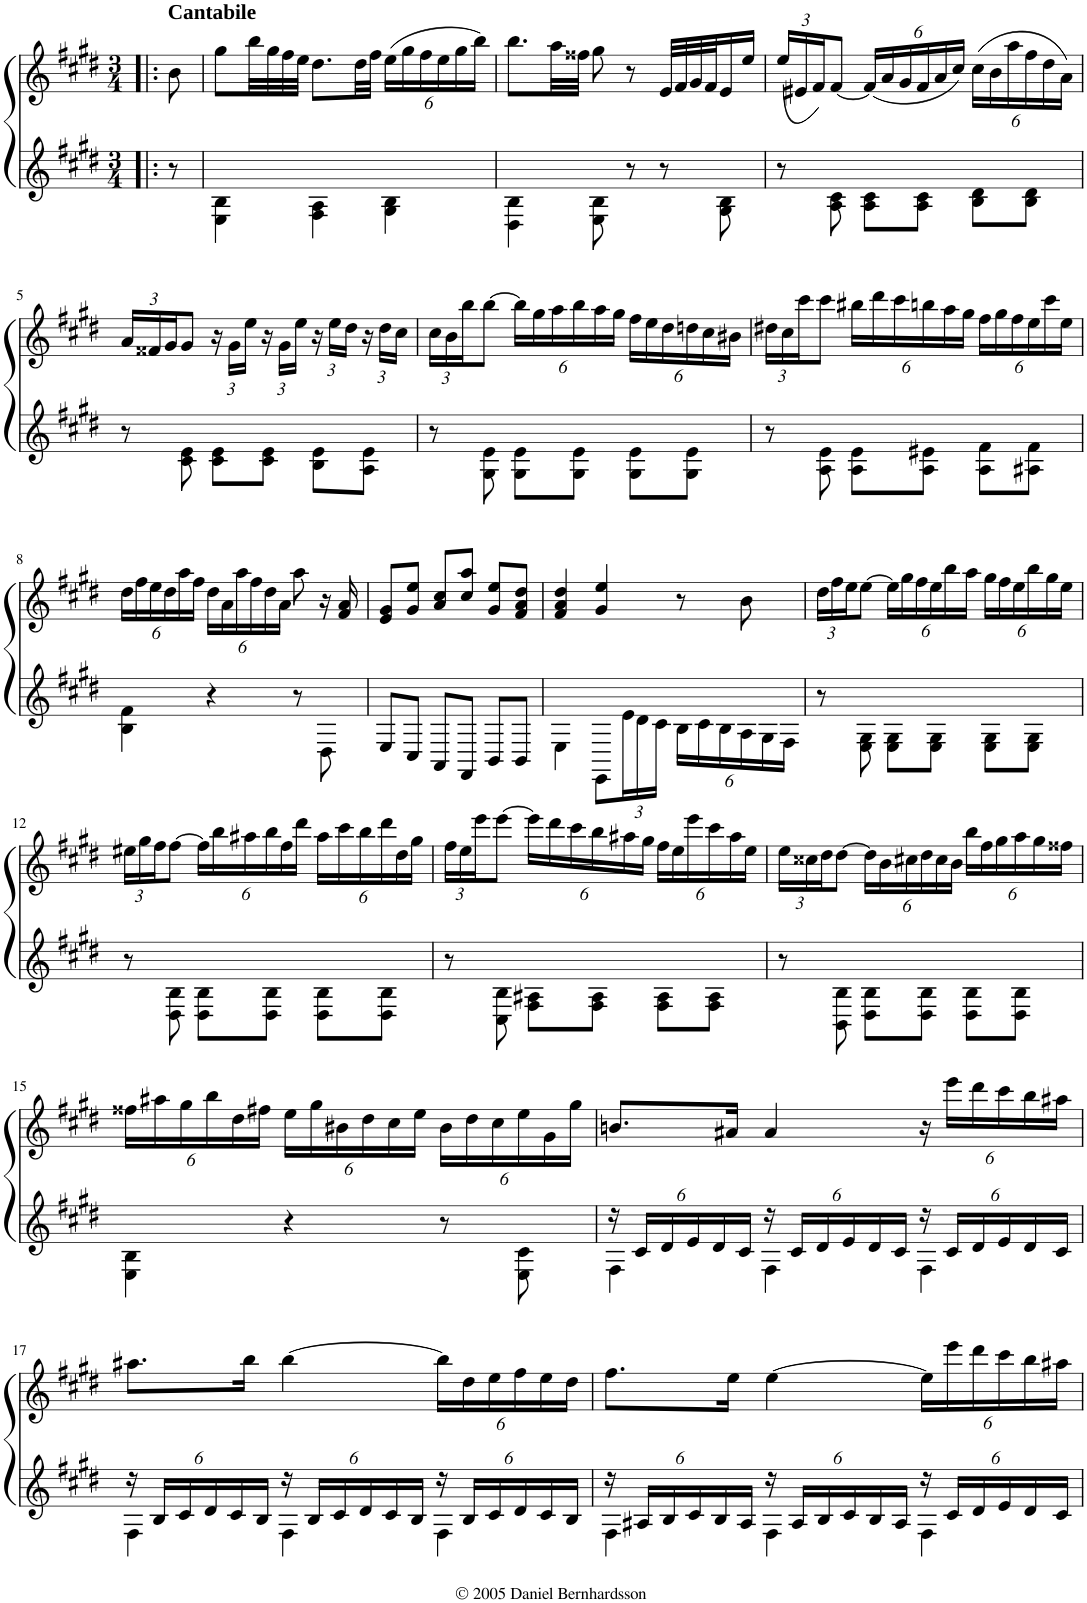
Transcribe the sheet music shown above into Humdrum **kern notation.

**kern	**kern
*part1	*part1
*staff2	*staff1
*I"Piano	*
*I'Pno.	*
*clefG2	*clefG2
*k[f#c#g#d#]	*k[f#c#g#d#]
*E:	*E:
*M3/4	*M3/4
=1!|:	=1!|:
!	!LO:TX:a:B:t=Cantabile
8r	8b\
=2	=2
4E\ 4B\	8gg#\L
.	32bb\LL
.	32gg#\
.	32ff#\
.	32ee\JJJ
4F#\ 4A\	8.dd#\L
.	32dd#\LL
.	32ff#\JJJ
*	*Xbrackettup
4G#\ 4B\	(24ee\LL
.	24gg#\
.	24ff#\
.	24ee\
.	24gg#\
.	24bb\JJ)
=3	=3
4D#\ 4B\	8.bb\L
.	32aa\LL
.	32ff##X\JJJ
8E\ 8B\	8gg#\
8r	8r
8r	32e/LLL
.	32f#/
.	32g#/
.	32f#/J
8G#\ 8B\	16e/
.	16ee/JJ
=4	=4
8r	(24ee/LL
.	24e#X/
.	24f#/J)
8A\ 8c#\	[8f#/J
8A\ 8c#\L	(24f#/LL]
.	24a/
.	24g#/
8A\ 8c#\J	24f#/
.	24a/
.	24cc#/JJ)
8B\ 8d#\L	(24cc#\LL
.	24b\
.	24aa\
8B\ 8d#\J	24ff#\
.	24dd#\
.	24a\JJ)
!!LO:LB:g=z
=5	=5
8r	24a/LL
.	24f##X/
.	24g#/J
8c#\ 8e\	8g#/J
8c#\ 8e\L	24r
.	24g#\LL
.	24ee\JJ
8c#\ 8e\J	24r
.	24g#\LL
.	24ee\JJ
8B\ 8e\L	24r
.	24ee\LL
.	24dd#\JJ
8A\ 8e\J	24r
.	24dd#\LL
.	24cc#\JJ
=6	=6
8r	24cc#\LL
.	24b\
.	24bb\J
8G#\ 8e\	[8bb\J
8G#\ 8e\L	24bb\LL]
.	24gg#\
.	24aa\
8G#\ 8e\J	24bb\
.	24aa\
.	24gg#\JJ
8G#\ 8e\L	24ff#\LL
.	24ee\
.	24dd#\
8G#\ 8e\J	24ddn\
.	24cc#\
.	24b#X\JJ
=7	=7
8r	24dd#X\LL
.	24cc#\
.	24ccc#\J
8A\ 8e\	8ccc#\J
8A\ 8e\L	24bb#X\LL
.	24ddd#\
.	24ccc#\
8A\ 8e#X\J	24bbn\
.	24aa\
.	24gg#\JJ
8A\ 8f#\L	24ff#\LL
.	24gg#\
.	24ff#\
8A#X\ 8f#\J	24ee\
.	24ccc#\
.	24ee\JJ
!!LO:LB:g=z
=8	=8
4B\ 4f#\	24dd#\LL
.	24ff#\
.	24ee\
.	24dd#\
.	24aa\
.	24ff#\JJ
4r	24dd#\LL
.	24a\
.	24aa\
.	24ff#\
.	24dd#\
.	24a\JJ
8r	8aa\
8D#\	16r
.	16f#/ 16a/
=9	=9
8E/L	8e/ 8g#/L
8C#/J	8g#/ 8ee/J
8AA/L	8a/ 8cc#/L
8FF#/J	8cc#/ 8aa/J
8BB/L	8g#/ 8ee/L
8BB/J	8f#/ 8a/ 8dd#/J
=10	=10
4E\	4f#/ 4a/ 4dd#/
8EE\L	4g#/ 4ee/
*Xbrackettup	*
24e\L	.
24d#\	.
24c#\JJ	.
24B\LL	8r
24c#\	.
24B\	.
24A\	8b\
24G#\	.
24F#\JJ	.
=11	=11
8r	24dd#\LL
.	24ff#\
.	24ee\J
8E\ 8G#\	[8ee\J
8E\ 8G#\L	24ee\LL]
.	24gg#\
.	24ff#\
8E\ 8G#\J	24ee\
.	24bb\
.	24aa\JJ
8E\ 8G#\L	24gg#\LL
.	24ff#\
.	24ee\
8E\ 8G#\J	24bb\
.	24gg#\
.	24ee\JJ
!!LO:LB:g=z
=12	=12
8r	24ee#X\LL
.	24gg#\
.	24ff#\J
8D#\ 8B\	[8ff#\J
8D#\ 8B\L	24ff#\LL]
.	24bb\
.	24aa#X\
8D#\ 8B\J	24bb\
.	24ff#\
.	24ddd#\JJ
8D#\ 8B\L	24aa#\LL
.	24ccc#\
.	24bb\
8D#\ 8B\J	24ddd#\
.	24dd#\
.	24gg#\JJ
=13	=13
8r	24ff#\LL
.	24ee\
.	24eee\J
8C#\ 8B\	[8eee\J
8F#\ 8A#X\L	24eee\LL]
.	24ddd#\
.	24ccc#\
8F#\ 8A#\J	24bb\
.	24aa#X\
.	24gg#\JJ
8F#\ 8A#\L	24ff#\LL
.	24ee\
.	24eee\
8F#\ 8A#\J	24ccc#\
.	24aa#\
.	24ee\JJ
=14	=14
8r	24ee\LL
.	24cc##X\
.	24dd#\J
8BB\ 8B\	[8dd#\J
8D#\ 8B\L	24dd#\LL]
.	24b\
.	24cc#X\
8D#\ 8B\J	24dd#\
.	24cc#\
.	24b\JJ
8D#\ 8B\L	24bb\LL
.	24ff#\
.	24gg#\
8D#\ 8B\J	24aa\
.	24gg#\
.	24ff##X\JJ
!!LO:LB:g=z
=15	=15
4E\ 4B\	24ff##X\LL
.	24aa#X\
.	24gg#\
.	24bb\
.	24dd#\
.	24ff#X\JJ
4r	24ee\LL
.	24gg#\
.	24b#X\
.	24dd#\
.	24cc#\
.	24ee\JJ
8r	24b#\LL
.	24dd#\
.	24cc#\
8E\ 8c#\	24ee\
.	24g#\
.	24gg#\JJ
=16	=16
*^	*
24r	4F#\	8.bn/L
24c#/LL	.	.
24d#/	.	.
24e/	.	.
24d#/	.	.
.	.	16a#X/Jk
24c#/JJ	.	.
24r	4F#\	4a#/
24c#/LL	.	.
24d#/	.	.
24e/	.	.
24d#/	.	.
24c#/JJ	.	.
24r	4F#\	24r
24c#/LL	.	24eee\LL
24d#/	.	24ddd#\
24e/	.	24ccc#\
24d#/	.	24bb\
24c#/JJ	.	24aa#X\JJ
!!LO:LB:g=z
=17	=17	=17
24r	4F#\	8.aa#X\L
24B/LL	.	.
24c#/	.	.
24d#/	.	.
24c#/	.	.
.	.	16bb\Jk
24B/JJ	.	.
24r	4F#\	[4bb\
24B/LL	.	.
24c#/	.	.
24d#/	.	.
24c#/	.	.
24B/JJ	.	.
24r	4F#\	24bb\LL]
24B/LL	.	24dd#\
24c#/	.	24ee\
24d#/	.	24ff#\
24c#/	.	24ee\
24B/JJ	.	24dd#\JJ
=18	=18	=18
24r	4F#\	8.ff#\L
24A#X/LL	.	.
24B/	.	.
24c#/	.	.
24B/	.	.
.	.	16ee\Jk
24A#/JJ	.	.
24r	4F#\	[4ee\
24A#/LL	.	.
24B/	.	.
24c#/	.	.
24B/	.	.
24A#/JJ	.	.
24r	4F#\	24ee\LL]
24c#/LL	.	24eee\
24d#/	.	24ddd#\
24e/	.	24ccc#\
24d#/	.	24bb\
24c#/JJ	.	24aa#X\JJ
*v	*v	*
=	=
*-	*-
